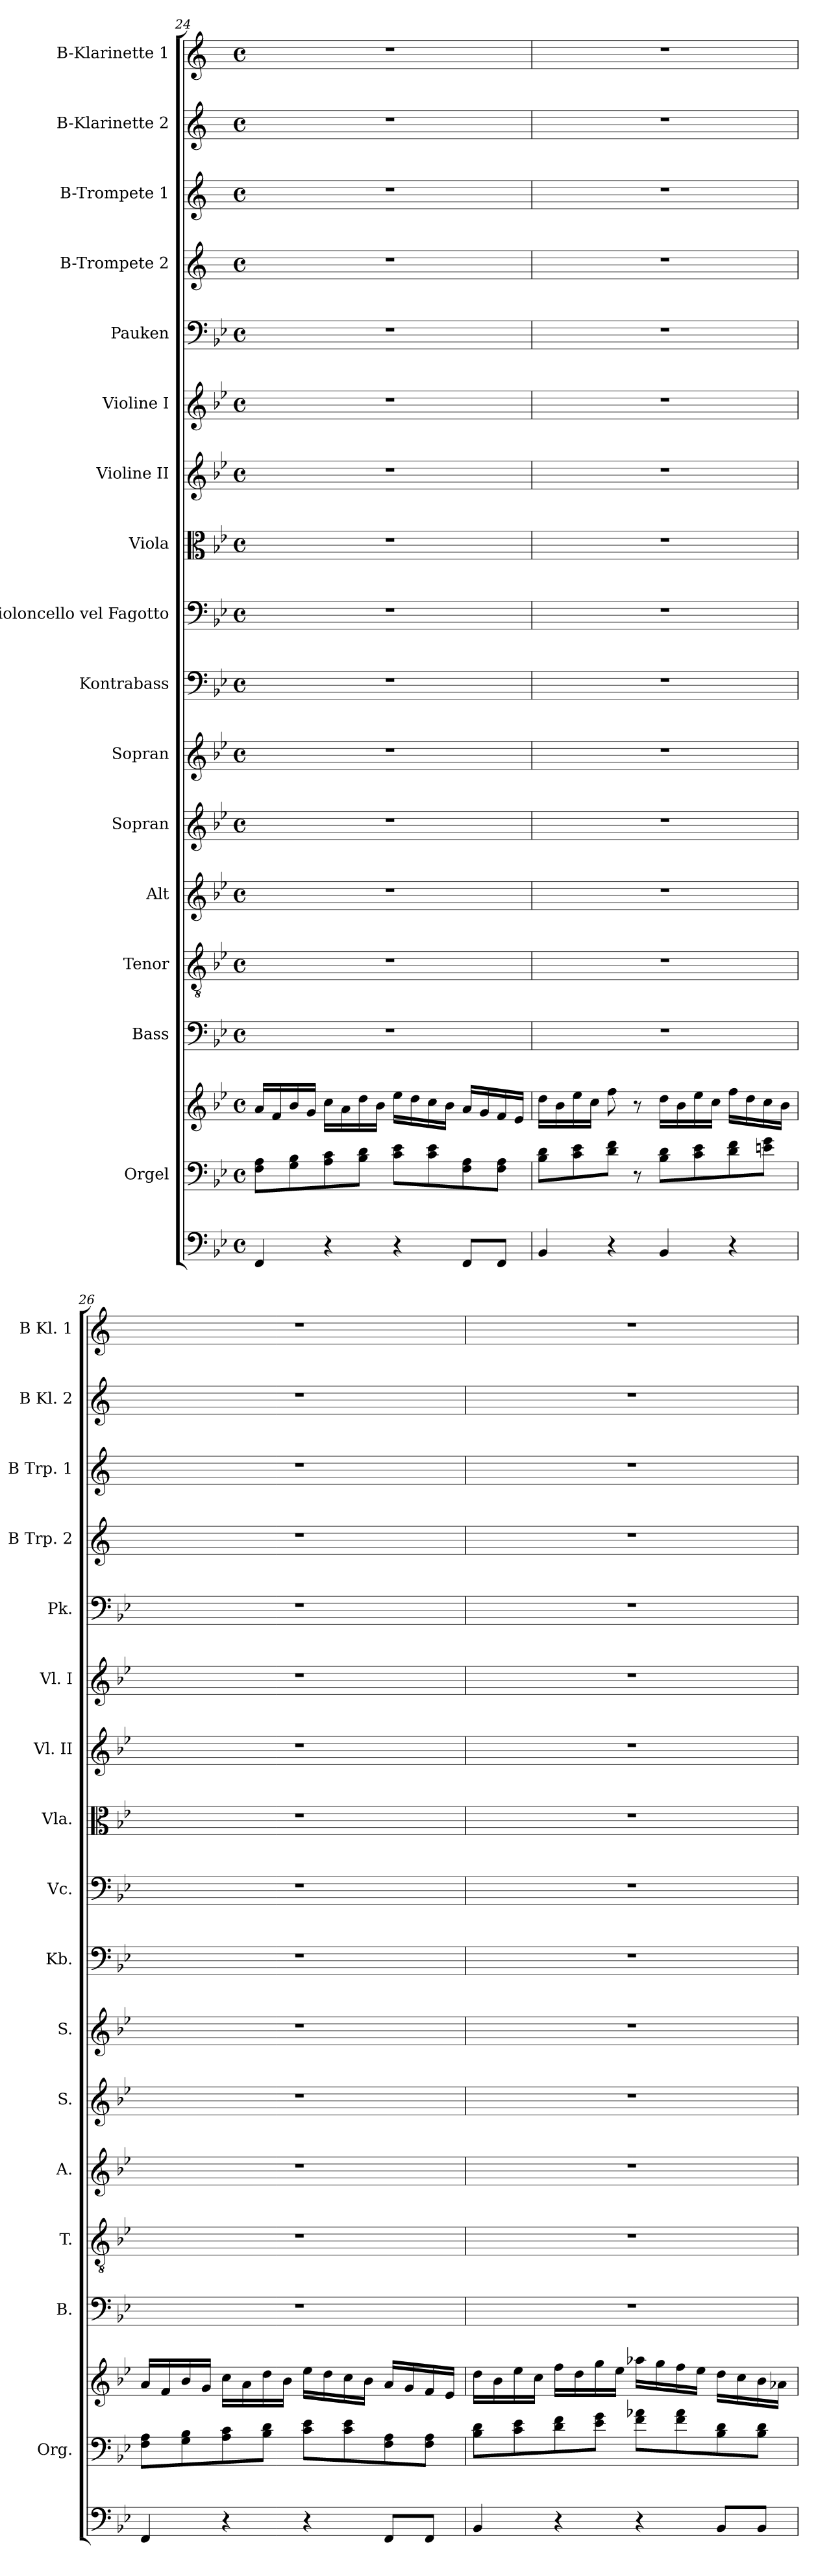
**kern	**kern	**kern	**kern	**kern	**kern	**kern	**kern	**kern	**kern	**kern	**kern	**kern	**kern	**kern	**kern	**kern	**kern
*part17	*part16	*part16	*part15	*part14	*part13	*part12	*part11	*part10	*part9	*part8	*part7	*part6	*part5	*part4	*part3	*part2	*part1
*staff18	*staff17	*staff16	*staff15	*staff14	*staff13	*staff12	*staff11	*staff10	*staff9	*staff8	*staff7	*staff6	*staff5	*staff4	*staff3	*staff2	*staff1
*	*I"Orgel	*	*I"Bass	*I"Tenor	*I"Alt	*I"Sopran	*I"Sopran	*I"Kontrabass	*I"Violoncello vel Fagotto	*I"Viola	*I"Violine II	*I"Violine I	*I"Pauken	*I"B-Trompete 2	*I"B-Trompete 1	*I"B-Klarinette 2	*I"B-Klarinette 1
*	*I'Org.	*	*I'B.	*I'T.	*I'A.	*I'S.	*I'S.	*I'Kb.	*I'Vc.	*I'Vla.	*I'Vl. II	*I'Vl. I	*I'Pk.	*I'B Trp. 2	*I'B Trp. 1	*I'B Kl. 2	*I'B Kl. 1
*clefF4	*clefF4	*clefG2	*clefF4	*clefGv2	*clefG2	*clefG2	*clefG2	*clefF4	*clefF4	*clefC3	*clefG2	*clefG2	*clefF4	*clefG2	*clefG2	*clefG2	*clefG2
*	*	*	*	*	*	*	*	*ITrd7c12	*	*	*	*	*	*ITrd1c2	*ITrd1c2	*ITrd1c2	*ITrd1c2
*k[b-e-]	*k[b-e-]	*k[b-e-]	*k[b-e-]	*k[b-e-]	*k[b-e-]	*k[b-e-]	*k[b-e-]	*k[b-e-]	*k[b-e-]	*k[b-e-]	*k[b-e-]	*k[b-e-]	*k[b-e-]	*k[b-e-]	*k[b-e-]	*k[b-e-]	*k[b-e-]
*B-:	*B-:	*B-:	*B-:	*B-:	*B-:	*B-:	*B-:	*B-:	*B-:	*B-:	*B-:	*B-:	*B-:	*B-:	*B-:	*B-:	*B-:
*M4/4	*M4/4	*M4/4	*M4/4	*M4/4	*M4/4	*M4/4	*M4/4	*M4/4	*M4/4	*M4/4	*M4/4	*M4/4	*M4/4	*M4/4	*M4/4	*M4/4	*M4/4
*met(c)	*met(c)	*met(c)	*met(c)	*met(c)	*met(c)	*met(c)	*met(c)	*met(c)	*met(c)	*met(c)	*met(c)	*met(c)	*met(c)	*met(c)	*met(c)	*met(c)	*met(c)
=24	=24	=24	=24	=24	=24	=24	=24	=24	=24	=24	=24	=24	=24	=24	=24	=24	=24
4FF/	8F\ 8A\L	16a/LL	1r	1r	1r	1r	1r	1r	1r	1r	1r	1r	1r	1r	1r	1r	1r
.	.	16f/	.	.	.	.	.	.	.	.	.	.	.	.	.	.	.
.	8G\ 8B-\	16b-/	.	.	.	.	.	.	.	.	.	.	.	.	.	.	.
.	.	16g/JJ	.	.	.	.	.	.	.	.	.	.	.	.	.	.	.
4r	8A\ 8c\	16cc\LL	.	.	.	.	.	.	.	.	.	.	.	.	.	.	.
.	.	16a\	.	.	.	.	.	.	.	.	.	.	.	.	.	.	.
.	8B-\ 8d\J	16dd\	.	.	.	.	.	.	.	.	.	.	.	.	.	.	.
.	.	16b-\JJ	.	.	.	.	.	.	.	.	.	.	.	.	.	.	.
4r	8c\ 8e-\L	16ee-\LL	.	.	.	.	.	.	.	.	.	.	.	.	.	.	.
.	.	16dd\	.	.	.	.	.	.	.	.	.	.	.	.	.	.	.
.	8c\ 8e-\	16cc\	.	.	.	.	.	.	.	.	.	.	.	.	.	.	.
.	.	16b-\JJ	.	.	.	.	.	.	.	.	.	.	.	.	.	.	.
8FF/L	8F\ 8A\	16a/LL	.	.	.	.	.	.	.	.	.	.	.	.	.	.	.
.	.	16g/	.	.	.	.	.	.	.	.	.	.	.	.	.	.	.
8FF/J	8F\ 8A\J	16f/	.	.	.	.	.	.	.	.	.	.	.	.	.	.	.
.	.	16e-/JJ	.	.	.	.	.	.	.	.	.	.	.	.	.	.	.
=25	=25	=25	=25	=25	=25	=25	=25	=25	=25	=25	=25	=25	=25	=25	=25	=25	=25
4BB-/	8B-\ 8d\L	16dd\LL	1r	1r	1r	1r	1r	1r	1r	1r	1r	1r	1r	1r	1r	1r	1r
.	.	16b-\	.	.	.	.	.	.	.	.	.	.	.	.	.	.	.
.	8c\ 8e-\	16ee-\	.	.	.	.	.	.	.	.	.	.	.	.	.	.	.
.	.	16cc\JJ	.	.	.	.	.	.	.	.	.	.	.	.	.	.	.
4r	8d\ 8f\J	8ff\	.	.	.	.	.	.	.	.	.	.	.	.	.	.	.
.	8r	8r	.	.	.	.	.	.	.	.	.	.	.	.	.	.	.
4BB-/	8B-\ 8d\L	16dd\LL	.	.	.	.	.	.	.	.	.	.	.	.	.	.	.
.	.	16b-\	.	.	.	.	.	.	.	.	.	.	.	.	.	.	.
.	8c\ 8e-\	16ee-\	.	.	.	.	.	.	.	.	.	.	.	.	.	.	.
.	.	16cc\JJ	.	.	.	.	.	.	.	.	.	.	.	.	.	.	.
4r	8d\ 8f\	16ff\LL	.	.	.	.	.	.	.	.	.	.	.	.	.	.	.
.	.	16dd\	.	.	.	.	.	.	.	.	.	.	.	.	.	.	.
.	8en\ 8g\J	16cc\	.	.	.	.	.	.	.	.	.	.	.	.	.	.	.
.	.	16b-\JJ	.	.	.	.	.	.	.	.	.	.	.	.	.	.	.
=26	=26	=26	=26	=26	=26	=26	=26	=26	=26	=26	=26	=26	=26	=26	=26	=26	=26
4FF/	8F\ 8A\L	16a/LL	1r	1r	1r	1r	1r	1r	1r	1r	1r	1r	1r	1r	1r	1r	1r
.	.	16f/	.	.	.	.	.	.	.	.	.	.	.	.	.	.	.
.	8G\ 8B-\	16b-/	.	.	.	.	.	.	.	.	.	.	.	.	.	.	.
.	.	16g/JJ	.	.	.	.	.	.	.	.	.	.	.	.	.	.	.
4r	8A\ 8c\	16cc\LL	.	.	.	.	.	.	.	.	.	.	.	.	.	.	.
.	.	16a\	.	.	.	.	.	.	.	.	.	.	.	.	.	.	.
.	8B-\ 8d\J	16dd\	.	.	.	.	.	.	.	.	.	.	.	.	.	.	.
.	.	16b-\JJ	.	.	.	.	.	.	.	.	.	.	.	.	.	.	.
4r	8c\ 8e-\L	16ee-\LL	.	.	.	.	.	.	.	.	.	.	.	.	.	.	.
.	.	16dd\	.	.	.	.	.	.	.	.	.	.	.	.	.	.	.
.	8c\ 8e-\	16cc\	.	.	.	.	.	.	.	.	.	.	.	.	.	.	.
.	.	16b-\JJ	.	.	.	.	.	.	.	.	.	.	.	.	.	.	.
8FF/L	8F\ 8A\	16a/LL	.	.	.	.	.	.	.	.	.	.	.	.	.	.	.
.	.	16g/	.	.	.	.	.	.	.	.	.	.	.	.	.	.	.
8FF/J	8F\ 8A\J	16f/	.	.	.	.	.	.	.	.	.	.	.	.	.	.	.
.	.	16e-/JJ	.	.	.	.	.	.	.	.	.	.	.	.	.	.	.
!!LO:PB:g=z
=27	=27	=27	=27	=27	=27	=27	=27	=27	=27	=27	=27	=27	=27	=27	=27	=27	=27
4BB-/	8B-\ 8d\L	16dd\LL	1r	1r	1r	1r	1r	1r	1r	1r	1r	1r	1r	1r	1r	1r	1r
.	.	16b-\	.	.	.	.	.	.	.	.	.	.	.	.	.	.	.
.	8c\ 8e-\	16ee-\	.	.	.	.	.	.	.	.	.	.	.	.	.	.	.
.	.	16cc\JJ	.	.	.	.	.	.	.	.	.	.	.	.	.	.	.
4r	8d\ 8f\	16ff\LL	.	.	.	.	.	.	.	.	.	.	.	.	.	.	.
.	.	16dd\	.	.	.	.	.	.	.	.	.	.	.	.	.	.	.
.	8e-\ 8g\J	16gg\	.	.	.	.	.	.	.	.	.	.	.	.	.	.	.
.	.	16ee-\JJ	.	.	.	.	.	.	.	.	.	.	.	.	.	.	.
4r	8f\ 8a-X\L	16aa-X\LL	.	.	.	.	.	.	.	.	.	.	.	.	.	.	.
.	.	16gg\	.	.	.	.	.	.	.	.	.	.	.	.	.	.	.
.	8f\ 8a-\	16ff\	.	.	.	.	.	.	.	.	.	.	.	.	.	.	.
.	.	16ee-\JJ	.	.	.	.	.	.	.	.	.	.	.	.	.	.	.
8BB-/L	8B-\ 8d\	16dd\LL	.	.	.	.	.	.	.	.	.	.	.	.	.	.	.
.	.	16cc\	.	.	.	.	.	.	.	.	.	.	.	.	.	.	.
8BB-/J	8B-\ 8d\J	16b-\	.	.	.	.	.	.	.	.	.	.	.	.	.	.	.
.	.	16a-X\JJ	.	.	.	.	.	.	.	.	.	.	.	.	.	.	.
=	=	=	=	=	=	=	=	=	=	=	=	=	=	=	=	=	=
*-	*-	*-	*-	*-	*-	*-	*-	*-	*-	*-	*-	*-	*-	*-	*-	*-	*-
